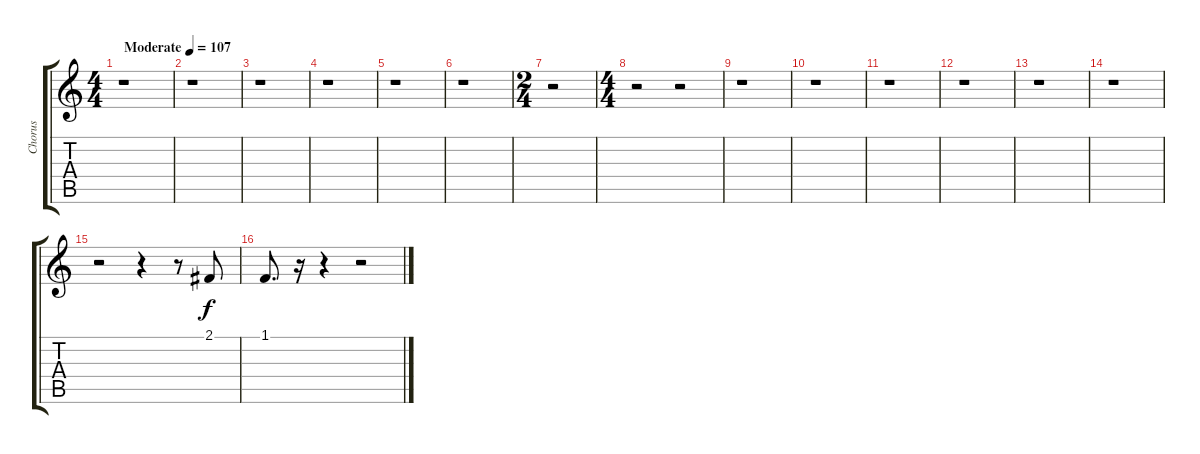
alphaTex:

\track ("Chorus" "Chorus") {instrument lead1square}
\staff {score tabs}
\tuning (E4 B3 G3 D3 A2 E2) {hide}
\ts (4 4)
\tempo (107 "Moderate")
\clef g2
\ks c
r.1{dy f instrument lead1square} |
r.1 |
r.1 |
r.1 |
r.1 |
r.1 |
\ts (2 4)
r.2 |
\ts (4 4)
r.2 r.2 |
r.1 |
r.1 |
r.1 |
r.1 |
r.1 |
r.1 |
r.2 r.4 r.8 2.1.8 |
1.1.8{d} r.16 r.4 r.2
